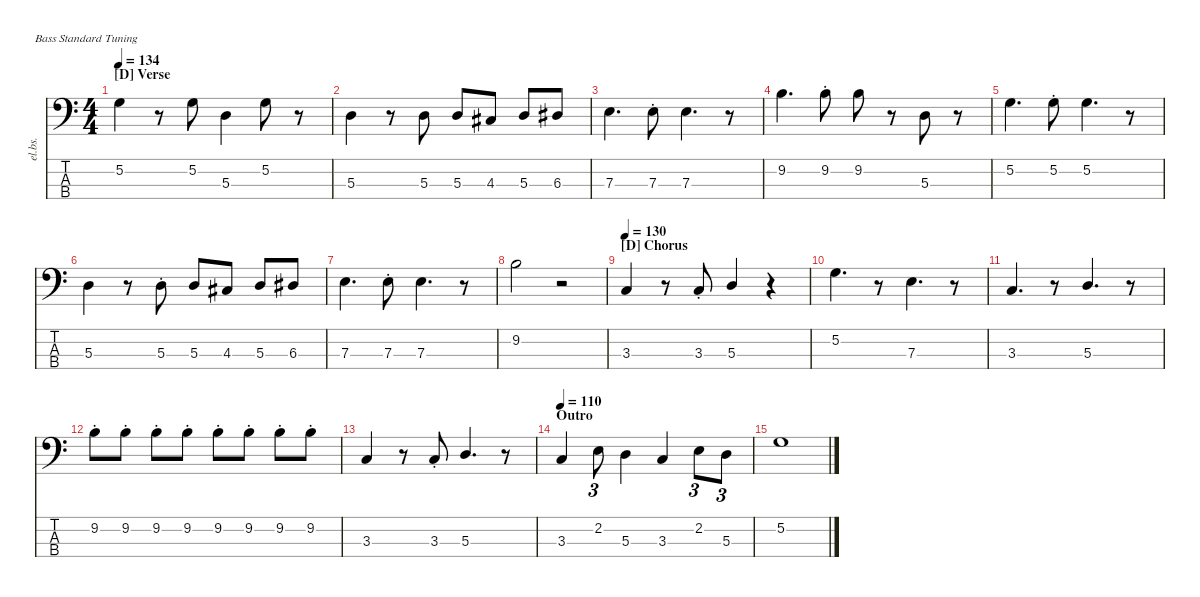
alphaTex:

\defaultSystemsLayout 4
\hideDynamics
\bracketExtendMode nobrackets
\otherSystemsTrackNameOrientation horizontal
\track ("Electric Bass" "el.bs.") {instrument electricbassfinger}
\staff {score tabs}
\tuning (G2 D2 A1 E1)
\ts (4 4)
\section ("D" "Verse")
\tempo 134
\clef f4
\ks c
5.2.4{dy mf beam Down} r.8{beam Down} 5.2.8{beam Down} 5.3.4{beam Down} 5.2.8{beam Down} r.8{beam Down} |
5.3.4{beam Down} r.8{beam Down} 5.3.8{beam Down} 5.3.8{beam Up} 4.3{acc #}.8{beam Up} 5.3.8{beam Up} 6.3{acc #}.8{beam Up} |
7.3.4{d beam Down} 7.3{st}.8{beam Down} 7.3.4{d beam Down} r.8{beam Down} |
9.2.4{d beam Down} 9.2{st}.8{beam Down} 9.2.8{beam Down} r.8{beam Down} 5.3.8{beam Down} r.8{beam Down} |
5.2.4{d beam Down} 5.2{st}.8{beam Down} 5.2.4{d beam Down} r.8{beam Down} |
5.3.4{beam Down} r.8{beam Down} 5.3{st}.8{beam Down} 5.3.8{beam Up} 4.3{acc #}.8{beam Up} 5.3.8{beam Up} 6.3{acc #}.8{beam Up} |
7.3.4{d beam Down} 7.3{st}.8{beam Down} 7.3.4{d beam Down} r.8{beam Down} |
9.2.2{beam Down} r.2{beam Down} |
\section ("D" "Chorus")
\tempo 130
3.3.4{beam Up} r.8{beam Up} 3.3{st}.8{beam Up} 5.3.4{beam Up} r.4{beam Up} |
5.2.4{d beam Down} r.8{beam Down} 7.3.4{d beam Down} r.8{beam Down} |
3.3.4{d beam Up} r.8{beam Up} 5.3.4{d beam Up} r.8{beam Up} |
9.2{st}.8{beam Down} 9.2{st}.8{beam Down} 9.2{st}.8{beam Down} 9.2{st}.8{beam Down} 9.2{st}.8{beam Down} 9.2{st}.8{beam Down} 9.2{st}.8{beam Down} 9.2{st}.8{beam Down} |
3.3.4{beam Up} r.8{beam Up} 3.3{st}.8{beam Up} 5.3.4{d beam Up} r.8{beam Up} |
\section ("" "Outro")
\tempo 110
3.3.4{beam Up} 2.2.8{tu (3 2) beam Down} 5.3.4{beam Down} 3.3.4{beam Up} 2.2.8{tu (3 2) beam Down} 5.3.8{tu (3 2) beam Down} |
5.2.1{beam Down}
